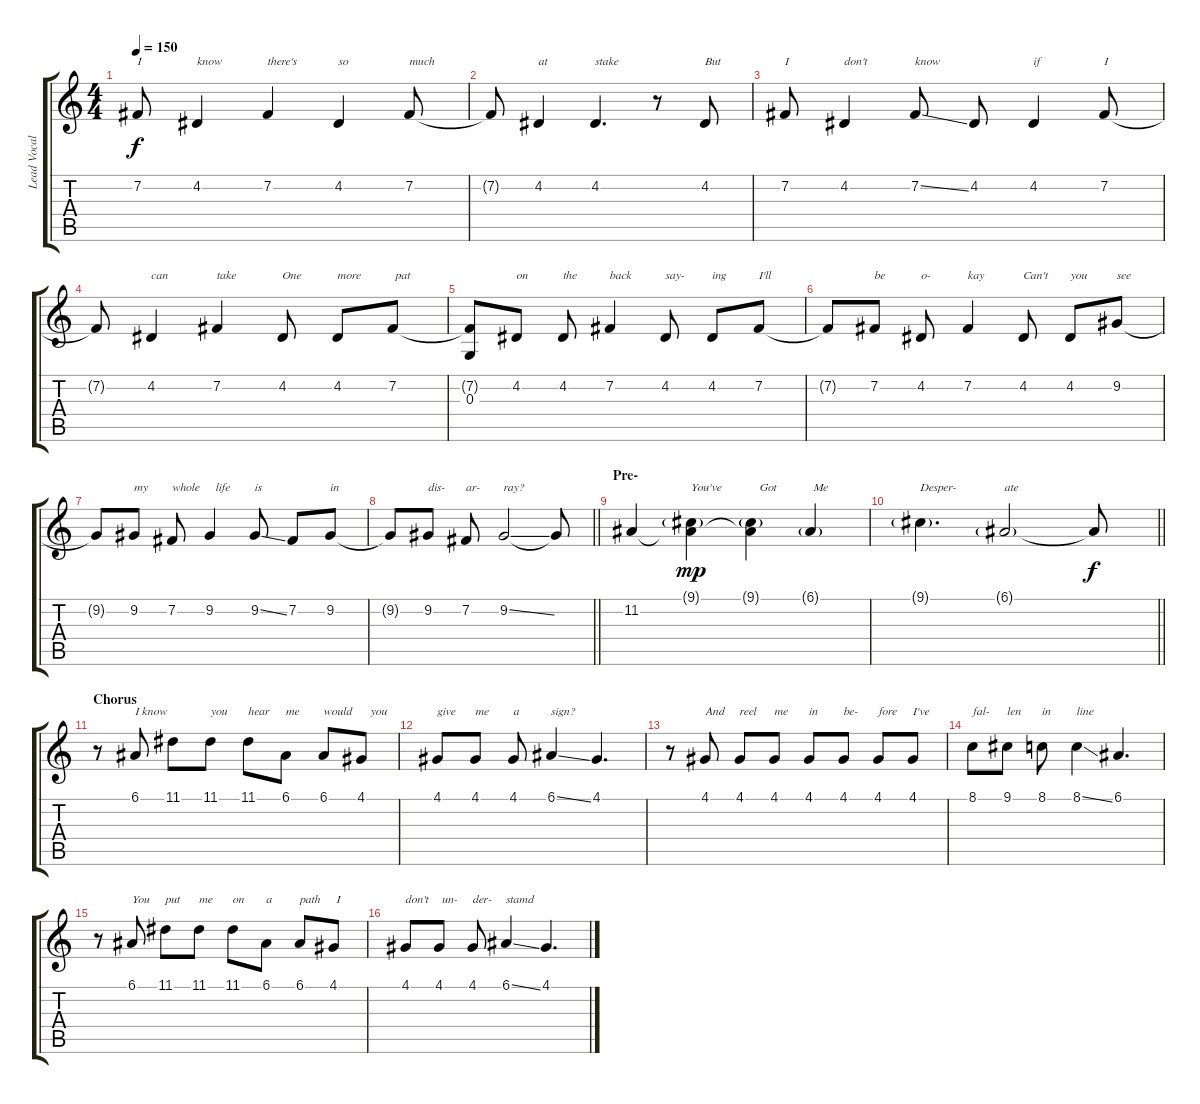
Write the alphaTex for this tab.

\track ("Lead Vocals" "Lead Vocal") {instrument lead1square}
\staff {score tabs}
\tuning (E4 B3 G3 D3 A2 E2) {hide}
\ts (4 4)
\tempo 150
\clef g2
\ks c
7.2.8{txt "I" dy f} 4.2.4{txt "know"} 7.2.4{txt "there's"} 4.2.4{txt "so"} 7.2.8{txt "much"} |
7.2{t}.8 4.2.4{txt "at"} 4.2.4{d txt "stake"} r.8 4.2.8{txt "But"} |
7.2.8{txt "I"} 4.2.4{txt "don't"} 7.2{ss}.8{txt "know"} 4.2.8 4.2.4{txt "if"} 7.2.8{txt "I"} |
7.2{t}.8 4.2.4{txt "can"} 7.2.4{txt "take"} 4.2.8{txt "One"} 4.2.8{txt "more"} 7.2.8{txt " pat"} |
(7.2{t} 0.3).8 4.2.8{txt "on"} 4.2.8{txt "the"} 7.2.4{txt "back"} 4.2.8{txt "say-"} 4.2.8{txt "ing"} 7.2.8{txt "I'll"} |
7.2{t}.8 7.2.8{txt "be"} 4.2.8{txt "o-"} 7.2.4{txt "kay"} 4.2.8{txt "Can't"} 4.2.8{txt "you"} 9.2.8{txt "see"} |
9.2{t}.8 9.2.8{txt "my"} 7.2.8{txt "whole"} 9.2.4{txt "  life"} 9.2{ss}.8{txt "is"} 7.2.8 9.2.8{txt "in"} |
\barLineRight lightlight
9.2{t}.8 9.2.8{txt "dis-"} 7.2.8{txt "ar-"} 9.2{ss}.2{txt "ray?"} 9.2{t}.8 |
\section ("" "Pre-")
11.2.4 (9.1{g} 11.2{t}).4{txt "You've" dy mp} (9.1{g} 11.2{t}).4{txt "   Got"} 6.1{g}.4{txt " Me"} |
\barLineRight lightlight
9.1{g}.4{d txt "Desper-"} 6.1{g}.2{txt "ate"} 6.1{t}.8{dy f} |
\section ("" "Chorus")
r.8 6.1.8{txt "I know"} 11.1.8 11.1.8{txt "you"} 11.1.8{txt "hear"} 6.1.8{txt "me"} 6.1.8{txt "would"} 4.1.8{txt "   you"} |
4.1.8{txt "give"} 4.1.8{txt "me"} 4.1.8{txt "a"} 6.1{ss}.4{txt "sign?"} 4.1.4{d} |
r.8 4.1.8{txt "And"} 4.1.8{txt "reel"} 4.1.8{txt "me"} 4.1.8{txt "in"} 4.1.8{txt "be-"} 4.1.8{txt "fore"} 4.1.8{txt "I've"} |
8.1.8{txt "fal-"} 9.1.8{txt "len"} 8.1.8{txt "in"} 8.1{ss}.4{txt "line"} 6.1.4{d} |
r.8 6.1.8{txt "You"} 11.1.8{txt "put"} 11.1.8{txt "me"} 11.1.8{txt "on"} 6.1.8{txt "a"} 6.1.8{txt "path"} 4.1.8{txt " I"} |
4.1.8{txt "don't"} 4.1.8{txt " un-"} 4.1.8{txt "der-"} 6.1{ss}.4{txt "stamd"} 4.1.4{d}
